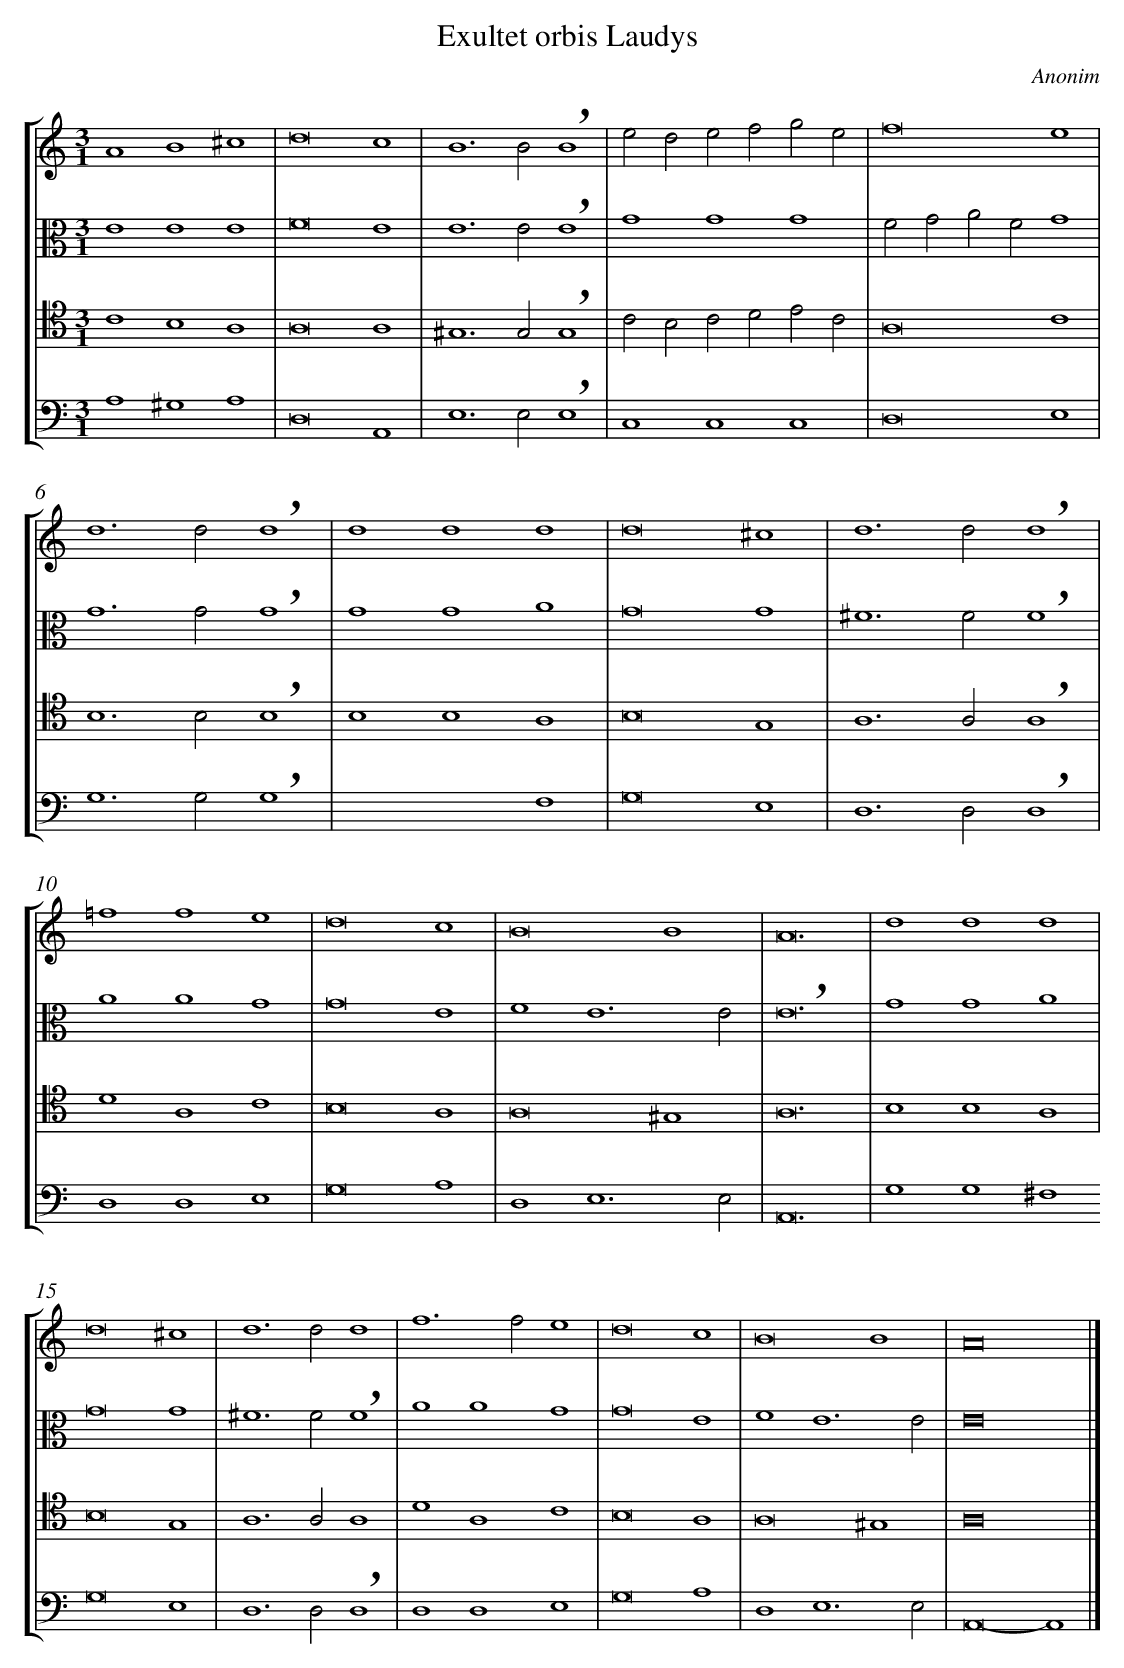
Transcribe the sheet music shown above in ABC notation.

X:1
T: Exultet orbis Laudys
C: Anonim
L: 1/4
M: 3/1
%%staves [1 2 3 4]
V: 1
V: 2 clef=alto
V: 3 clef=tenor
V: 4 clef=bass
K: C
[V:1] A4B4^c4 |
[V:2] E4E4E4 |
[V:3] C4B,4A,4 |
[V:4] A,4^G,4A,4 |
[V:1] d8c4 |
[V:2] F8E4 |
[V:3] A,8A,4 |
[V:4] D,8A,,4 |
[V:1] B4>B4!breath!B4 |
[V:2] E4>E4!breath!E4 |
[V:3] ^G,4>G,4!breath!G,4 |
[V:4] E,4>E,4!breath!E,4 |
[V:1] e2d2e2f2g2e2 |
[V:2] G4G4G4 |
[V:3] C2B,2C2D2E2C2 |
[V:4] C,4C,4C,4 |
[V:1] f8e4 |
[V:2] F2G2A2F2G4 |
[V:3] A,8C4 |
[V:4] D,8E,4 |
[V:1] d4>d4!breath!d4 |
[V:2] G4>G4!breath!G4 |
[V:3] B,4>B,4!breath!B,4 |
[V:4] G,4>G,4!breath!G,4 |
[V:1] d4d4d4 |
[V:2] G4G4A4 |
[V:3] B,4B,4A,4 |
[V:4] x4x4F,4 |
[V:1] d8^c4 |
[V:2] G8G4 |
[V:3] B,8G,4 |
[V:4] G,8E,4 |
[V:1] d4>d4!breath!d4 |
[V:2] ^F4>F4!breath!F4 |
[V:3] A,4>A,4!breath!A,4 |
[V:4] D,4>D,4!breath!D,4 |
[V:1] =f4f4e4 |
[V:2] A4A4G4 |
[V:3] D4A,4C4 |
[V:4] D,4D,4E,4 |
[V:1] d8c4 |
[V:2] G8E4 |
[V:3] B,8A,4 |
[V:4] G,8A,4 |
[V:1] B8B4 |
[V:2] F4E6E2 |
[V:3] A,8^G,4 |
[V:4] D,4E,6E,2 |
[V:1] A12 |
[V:2] !breath!E12 |
[V:3] A,12 |
[V:4] A,,12 |
[V:1] d4d4d4 |
[V:2] G4G4A4 |
[V:3] B,4B,4A,4 |
[V:4] G,4G,4^F,4 [|]
[V:1] d8^c4 |
[V:2] G8G4 |
[V:3] B,8G,4 |
[V:4] G,8E,4 |
[V:1] d4>d4d4 |
[V:2] ^F4>F4!breath!F4 |
[V:3] A,4>A,4A,4 |
[V:4] D,4>D,4!breath!D,4 |
[V:1] f4>f4e4 |
[V:2] A4A4G4 |
[V:3] D4A,4C4 |
[V:4] D,4D,4E,4 |
[V:1] d8c4 |
[V:2] G8E4 |
[V:3] B,8A,4 |
[V:4] G,8A,4 |
[V:1] B8B4 |
[V:2] F4E6E2 |
[V:3] A,8^G,4 |
[V:4] D,4E,6E,2 |
[V:1] A12 |]
[V:2] E12 |]
[V:3] A,12 |]
[V:4] A,,8-A,,4 |]
